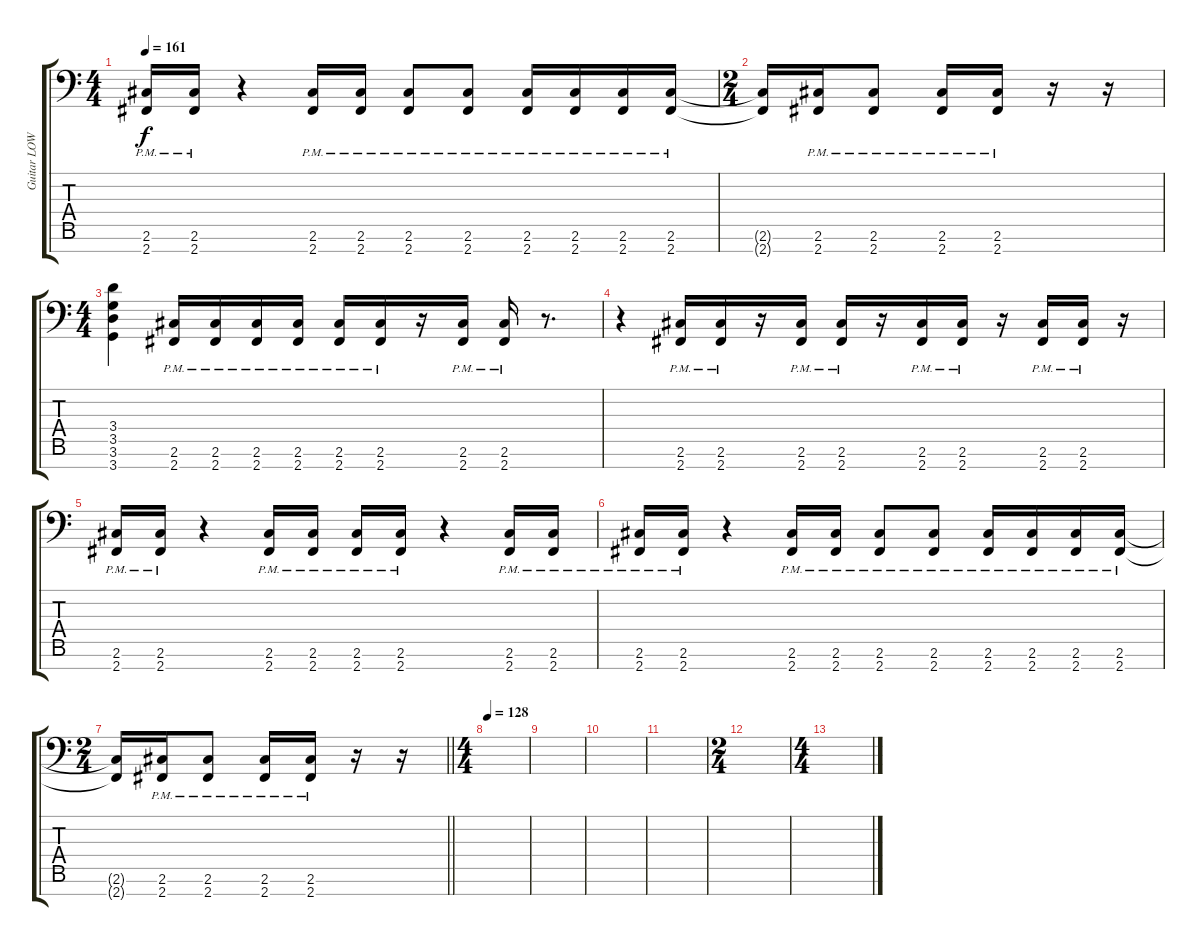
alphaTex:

\track ("Guitar LOW RIGHT" "Guitar LOW") {instrument distortionguitar}
\staff {score tabs}
\tuning (B3 Gb3 E3 B2 E2 B1 E1) {hide}
\ts (4 4)
\tempo 161
\clef f4
\ks c
(2.6{pm} 2.7{pm}).16{dy f} (2.6{pm} 2.7{pm}).16 r.4 (2.6{pm} 2.7{pm}).16 (2.6{pm} 2.7{pm}).16 (2.6{pm} 2.7{pm}).8 (2.6{pm} 2.7{pm}).8 (2.6{pm} 2.7{pm}).16 (2.6{pm} 2.7{pm}).16 (2.6{pm} 2.7{pm}).16 (2.6{pm} 2.7{pm}).16 |
\ts (2 4)
(2.6{t} 2.7{t}).16 (2.6{pm} 2.7{pm}).16 (2.6{pm} 2.7{pm}).8 (2.6{pm} 2.7{pm}).16 (2.6{pm} 2.7{pm}).16 r.16 r.16 |
\ts (4 4)
(3.4 3.5 3.6 3.7).4 (2.6{pm} 2.7{pm}).16 (2.6{pm} 2.7{pm}).16 (2.6{pm} 2.7{pm}).16 (2.6{pm} 2.7{pm}).16 (2.6{pm} 2.7{pm}).16 (2.6{pm} 2.7{pm}).16 r.16 (2.6{pm} 2.7{pm}).16 (2.6{pm} 2.7{pm}).16 r.8{d} |
r.4 (2.6{pm} 2.7{pm}).16 (2.6{pm} 2.7{pm}).16 r.16 (2.6{pm} 2.7{pm}).16 (2.6{pm} 2.7{pm}).16 r.16 (2.6{pm} 2.7{pm}).16 (2.6{pm} 2.7{pm}).16 r.16 (2.6{pm} 2.7{pm}).16 (2.6{pm} 2.7{pm}).16 r.16 |
(2.6{pm} 2.7{pm}).16 (2.6{pm} 2.7{pm}).16 r.4 (2.6{pm} 2.7{pm}).16 (2.6{pm} 2.7{pm}).16 (2.6{pm} 2.7{pm}).16 (2.6{pm} 2.7{pm}).16 r.4 (2.6{pm} 2.7{pm}).16 (2.6{pm} 2.7{pm}).16 |
(2.6{pm} 2.7{pm}).16 (2.6{pm} 2.7{pm}).16 r.4 (2.6{pm} 2.7{pm}).16 (2.6{pm} 2.7{pm}).16 (2.6{pm} 2.7{pm}).8 (2.6{pm} 2.7{pm}).8 (2.6{pm} 2.7{pm}).16 (2.6{pm} 2.7{pm}).16 (2.6{pm} 2.7{pm}).16 (2.6{pm} 2.7{pm}).16 |
\ts (2 4)
\barLineRight lightlight
(2.6{t} 2.7{t}).16 (2.6{pm} 2.7{pm}).16 (2.6{pm} 2.7{pm}).8 (2.6{pm} 2.7{pm}).16 (2.6{pm} 2.7{pm}).16 r.16 r.16 |
\ts (4 4)
\section ("" "")
\tempo 128
|
|
|
|
\ts (2 4)
|
\ts (4 4)
